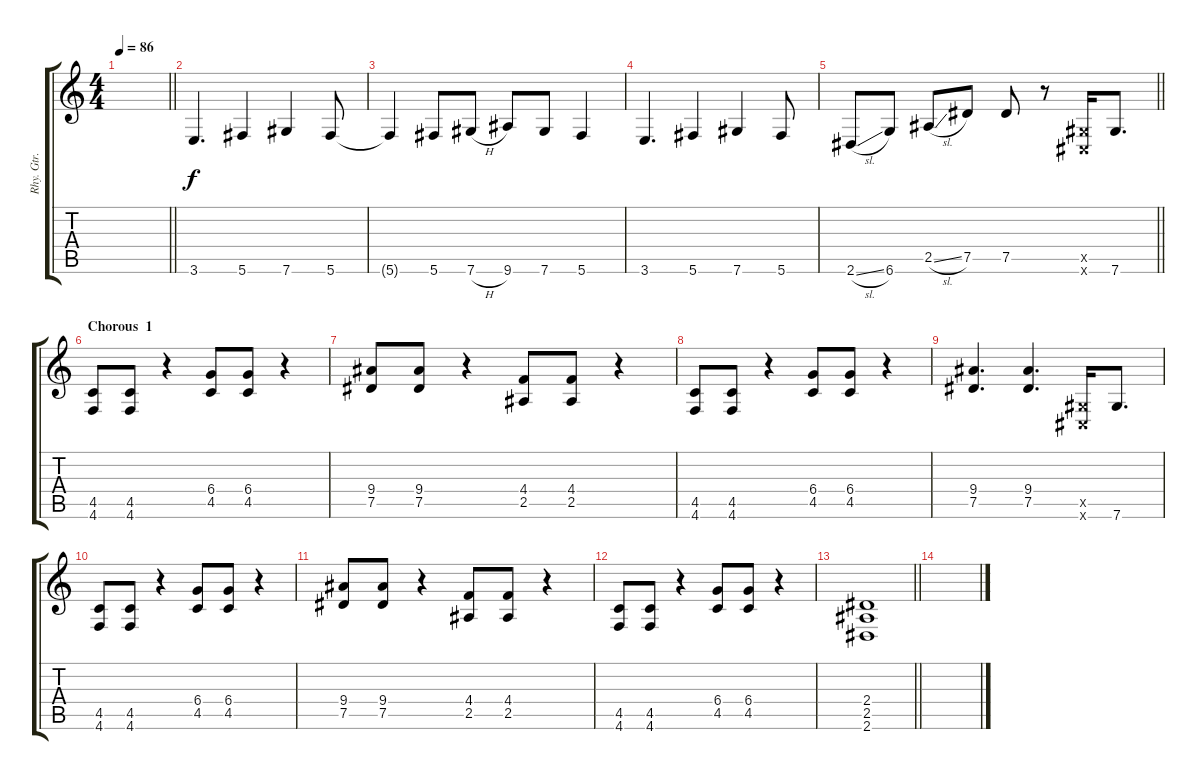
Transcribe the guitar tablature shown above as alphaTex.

\track ("Rhy. Gtr. 2" "Rhy. Gtr. ") {instrument distortionguitar}
\staff {score tabs}
\tuning (Eb4 Bb3 Gb3 Db3 Ab2 Db2) {hide}
\ts (4 4)
\tempo 86
\clef g2
\barLineRight lightlight
\ks c
|
\section ("" "")
3.6.4{d} 5.6.4 7.6.4 5.6.8 |
5.6{t}.4 5.6.8 7.6{h}.8 9.6.8 7.6.8 5.6.4 |
3.6.4{d} 5.6.4 7.6.4 5.6.8 |
\barLineRight lightlight
2.6{sl}.8 6.6.8 2.5{sl}.8 7.5.8 7.5.8 r.8 (0.5{x} 0.6{x}).16 7.6.8{d} |
\section ("" "Chorous  1")
(4.5 4.6).8 (4.5 4.6).8 r.4 (6.4 4.5).8 (6.4 4.5).8 r.4 |
(9.4 7.5).8 (9.4 7.5).8 r.4 (4.4 2.5).8 (4.4 2.5).8 r.4 |
(4.5 4.6).8 (4.5 4.6).8 r.4 (6.4 4.5).8 (6.4 4.5).8 r.4 |
(9.4 7.5).4{d} (9.4 7.5).4{d} (0.5{x} 0.6{x}).16 7.6.8{d} |
(4.5 4.6).8 (4.5 4.6).8 r.4 (6.4 4.5).8 (6.4 4.5).8 r.4 |
(9.4 7.5).8 (9.4 7.5).8 r.4 (4.4 2.5).8 (4.4 2.5).8 r.4 |
(4.5 4.6).8 (4.5 4.6).8 r.4 (6.4 4.5).8 (6.4 4.5).8 r.4 |
\barLineRight lightlight
(2.4 2.5 2.6).1 |
\section ("" "")
